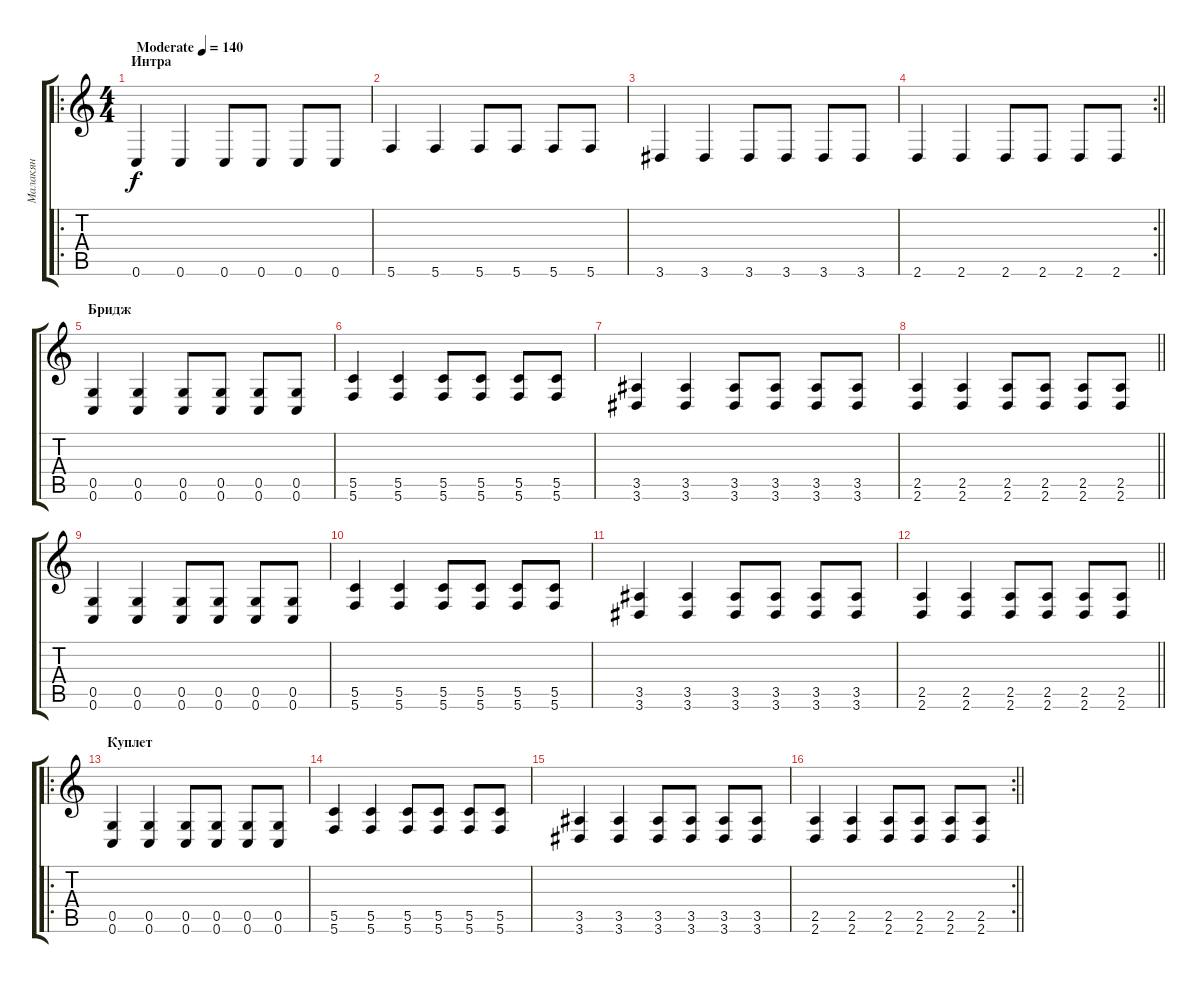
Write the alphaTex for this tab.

\track ("Малакян" "Малакян") {instrument overdrivenguitar}
\staff {score tabs}
\tuning (D4 A3 F3 C3 G2 C2) {hide}
\ro
\ts (4 4)
\section ("" "Интра")
\tempo (140 "Moderate")
\clef g2
\ks c
0.6.4{dy f instrument overdrivenguitar} 0.6.4 0.6.8 0.6.8 0.6.8 0.6.8 |
5.6.4 5.6.4 5.6.8 5.6.8 5.6.8 5.6.8 |
3.6.4 3.6.4 3.6.8 3.6.8 3.6.8 3.6.8 |
\rc 2
\barLineRight lightlight
2.6.4 2.6.4 2.6.8 2.6.8 2.6.8 2.6.8 |
\section ("" "Бридж")
(0.5 0.6).4 (0.5 0.6).4 (0.5 0.6).8 (0.5 0.6).8 (0.5 0.6).8 (0.5 0.6).8 |
(5.5 5.6).4 (5.5 5.6).4 (5.5 5.6).8 (5.5 5.6).8 (5.5 5.6).8 (5.5 5.6).8 |
(3.5 3.6).4 (3.5 3.6).4 (3.5 3.6).8 (3.5 3.6).8 (3.5 3.6).8 (3.5 3.6).8 |
\barLineRight lightlight
(2.5 2.6).4 (2.5 2.6).4 (2.5 2.6).8 (2.5 2.6).8 (2.5 2.6).8 (2.5 2.6).8 |
(0.5 0.6).4 (0.5 0.6).4 (0.5 0.6).8 (0.5 0.6).8 (0.5 0.6).8 (0.5 0.6).8 |
(5.5 5.6).4 (5.5 5.6).4 (5.5 5.6).8 (5.5 5.6).8 (5.5 5.6).8 (5.5 5.6).8 |
(3.5 3.6).4 (3.5 3.6).4 (3.5 3.6).8 (3.5 3.6).8 (3.5 3.6).8 (3.5 3.6).8 |
\barLineRight lightlight
(2.5 2.6).4 (2.5 2.6).4 (2.5 2.6).8 (2.5 2.6).8 (2.5 2.6).8 (2.5 2.6).8 |
\ro
\section ("" "Куплет")
(0.5 0.6).4 (0.5 0.6).4 (0.5 0.6).8 (0.5 0.6).8 (0.5 0.6).8 (0.5 0.6).8 |
(5.5 5.6).4 (5.5 5.6).4 (5.5 5.6).8 (5.5 5.6).8 (5.5 5.6).8 (5.5 5.6).8 |
(3.5 3.6).4 (3.5 3.6).4 (3.5 3.6).8 (3.5 3.6).8 (3.5 3.6).8 (3.5 3.6).8 |
\rc 2
\barLineRight lightlight
(2.5 2.6).4 (2.5 2.6).4 (2.5 2.6).8 (2.5 2.6).8 (2.5 2.6).8 (2.5 2.6).8
